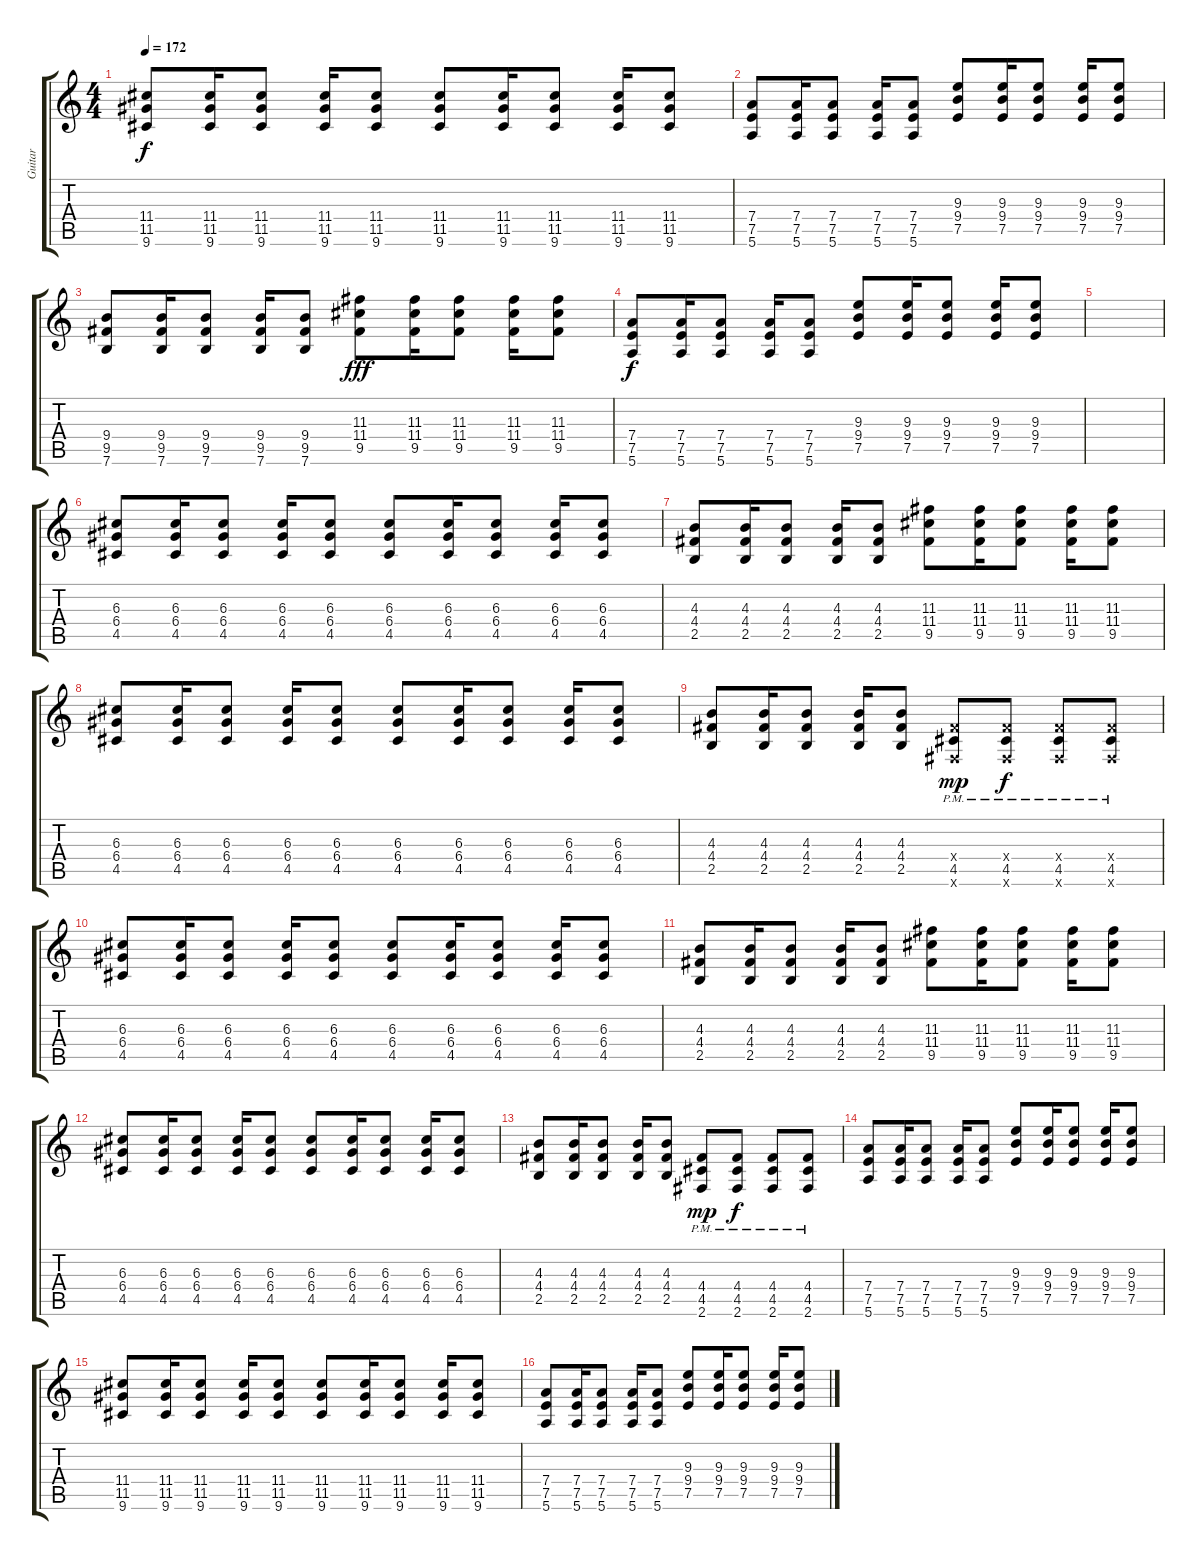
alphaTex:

\track ("Guitar" "Guitar") {instrument distortionguitar}
\staff {score tabs}
\tuning (E4 B3 G3 D3 A2 E2) {hide}
\ts (4 4)
\tempo 172
\clef g2
\ks c
(11.4 11.5 9.6).8{dy f} (11.4 11.5 9.6).16 (11.4 11.5 9.6).8 (11.4 11.5 9.6).16 (11.4 11.5 9.6).8 (11.4 11.5 9.6).8 (11.4 11.5 9.6).16 (11.4 11.5 9.6).8 (11.4 11.5 9.6).16 (11.4 11.5 9.6).8 |
(7.4 7.5 5.6).8 (7.4 7.5 5.6).16 (7.4 7.5 5.6).8 (7.4 7.5 5.6).16 (7.4 7.5 5.6).8 (9.3 9.4 7.5).8 (9.3 9.4 7.5).16 (9.3 9.4 7.5).8 (9.3 9.4 7.5).16 (9.3 9.4 7.5).8 |
(9.4 9.5 7.6).8 (9.4 9.5 7.6).16 (9.4 9.5 7.6).8 (9.4 9.5 7.6).16 (9.4 9.5 7.6).8 (11.3 11.4 9.5).8{dy fff} (11.3 11.4 9.5).16 (11.3 11.4 9.5).8 (11.3 11.4 9.5).16 (11.3 11.4 9.5).8 |
(7.4 7.5 5.6).8{dy f} (7.4 7.5 5.6).16 (7.4 7.5 5.6).8 (7.4 7.5 5.6).16 (7.4 7.5 5.6).8 (9.3 9.4 7.5).8 (9.3 9.4 7.5).16 (9.3 9.4 7.5).8 (9.3 9.4 7.5).16 (9.3 9.4 7.5).8 |
|
(6.3 6.4 4.5).8 (6.3 6.4 4.5).16 (6.3 6.4 4.5).8 (6.3 6.4 4.5).16 (6.3 6.4 4.5).8 (6.3 6.4 4.5).8 (6.3 6.4 4.5).16 (6.3 6.4 4.5).8 (6.3 6.4 4.5).16 (6.3 6.4 4.5).8 |
(4.3 4.4 2.5).8 (4.3 4.4 2.5).16 (4.3 4.4 2.5).8 (4.3 4.4 2.5).16 (4.3 4.4 2.5).8 (11.3 11.4 9.5).8 (11.3 11.4 9.5).16 (11.3 11.4 9.5).8 (11.3 11.4 9.5).16 (11.3 11.4 9.5).8 |
(6.3 6.4 4.5).8 (6.3 6.4 4.5).16 (6.3 6.4 4.5).8 (6.3 6.4 4.5).16 (6.3 6.4 4.5).8 (6.3 6.4 4.5).8 (6.3 6.4 4.5).16 (6.3 6.4 4.5).8 (6.3 6.4 4.5).16 (6.3 6.4 4.5).8 |
(4.3 4.4 2.5).8 (4.3 4.4 2.5).16 (4.3 4.4 2.5).8 (4.3 4.4 2.5).16 (4.3 4.4 2.5).8 (4.4{pm x} 4.5{pm} 2.6{pm x}).8{dy mp} (4.4{pm x} 4.5{pm} 2.6{pm x}).8{dy f} (4.4{pm x} 4.5{pm} 2.6{pm x}).8 (4.4{pm x} 4.5{pm} 2.6{pm x}).8 |
(6.3 6.4 4.5).8 (6.3 6.4 4.5).16 (6.3 6.4 4.5).8 (6.3 6.4 4.5).16 (6.3 6.4 4.5).8 (6.3 6.4 4.5).8 (6.3 6.4 4.5).16 (6.3 6.4 4.5).8 (6.3 6.4 4.5).16 (6.3 6.4 4.5).8 |
(4.3 4.4 2.5).8 (4.3 4.4 2.5).16 (4.3 4.4 2.5).8 (4.3 4.4 2.5).16 (4.3 4.4 2.5).8 (11.3 11.4 9.5).8 (11.3 11.4 9.5).16 (11.3 11.4 9.5).8 (11.3 11.4 9.5).16 (11.3 11.4 9.5).8 |
(6.3 6.4 4.5).8 (6.3 6.4 4.5).16 (6.3 6.4 4.5).8 (6.3 6.4 4.5).16 (6.3 6.4 4.5).8 (6.3 6.4 4.5).8 (6.3 6.4 4.5).16 (6.3 6.4 4.5).8 (6.3 6.4 4.5).16 (6.3 6.4 4.5).8 |
(4.3 4.4 2.5).8 (4.3 4.4 2.5).16 (4.3 4.4 2.5).8 (4.3 4.4 2.5).16 (4.3 4.4 2.5).8 (4.4{pm} 4.5{pm} 2.6{pm}).8{dy mp} (4.4{pm} 4.5{pm} 2.6{pm}).8{dy f} (4.4{pm} 4.5{pm} 2.6{pm}).8 (4.4{pm} 4.5{pm} 2.6{pm}).8 |
(7.4 7.5 5.6).8 (7.4 7.5 5.6).16 (7.4 7.5 5.6).8 (7.4 7.5 5.6).16 (7.4 7.5 5.6).8 (9.3 9.4 7.5).8 (9.3 9.4 7.5).16 (9.3 9.4 7.5).8 (9.3 9.4 7.5).16 (9.3 9.4 7.5).8 |
(11.4 11.5 9.6).8 (11.4 11.5 9.6).16 (11.4 11.5 9.6).8 (11.4 11.5 9.6).16 (11.4 11.5 9.6).8 (11.4 11.5 9.6).8 (11.4 11.5 9.6).16 (11.4 11.5 9.6).8 (11.4 11.5 9.6).16 (11.4 11.5 9.6).8 |
(7.4 7.5 5.6).8 (7.4 7.5 5.6).16 (7.4 7.5 5.6).8 (7.4 7.5 5.6).16 (7.4 7.5 5.6).8 (9.3 9.4 7.5).8 (9.3 9.4 7.5).16 (9.3 9.4 7.5).8 (9.3 9.4 7.5).16 (9.3 9.4 7.5).8
